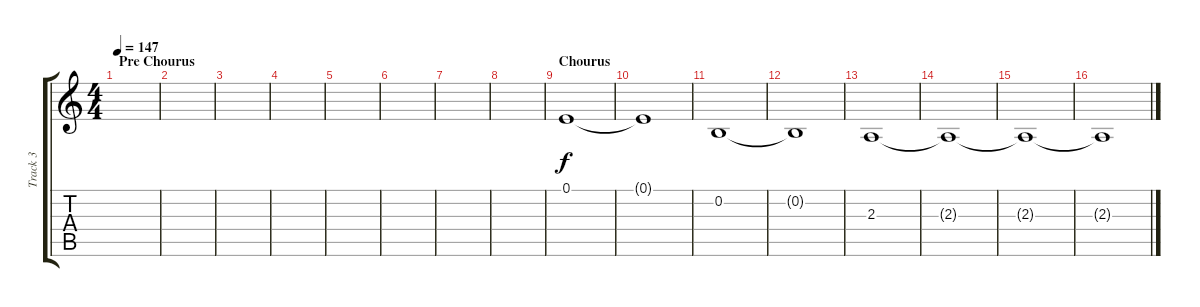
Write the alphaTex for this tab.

\track ("Track 3" "Track 3") {instrument pad4choir}
\staff {score tabs}
\tuning (E4 B3 G3 D3 A2 E2) {hide}
\ts (4 4)
\section ("" "Pre Chourus")
\tempo 147
\clef g2
\ks c
|
|
|
|
|
|
|
|
\section ("" "Chourus")
0.1.1 |
0.1{t}.1 |
0.2.1 |
0.2{t}.1 |
2.3.1 |
2.3{t}.1 |
2.3{t}.1 |
2.3{t}.1
